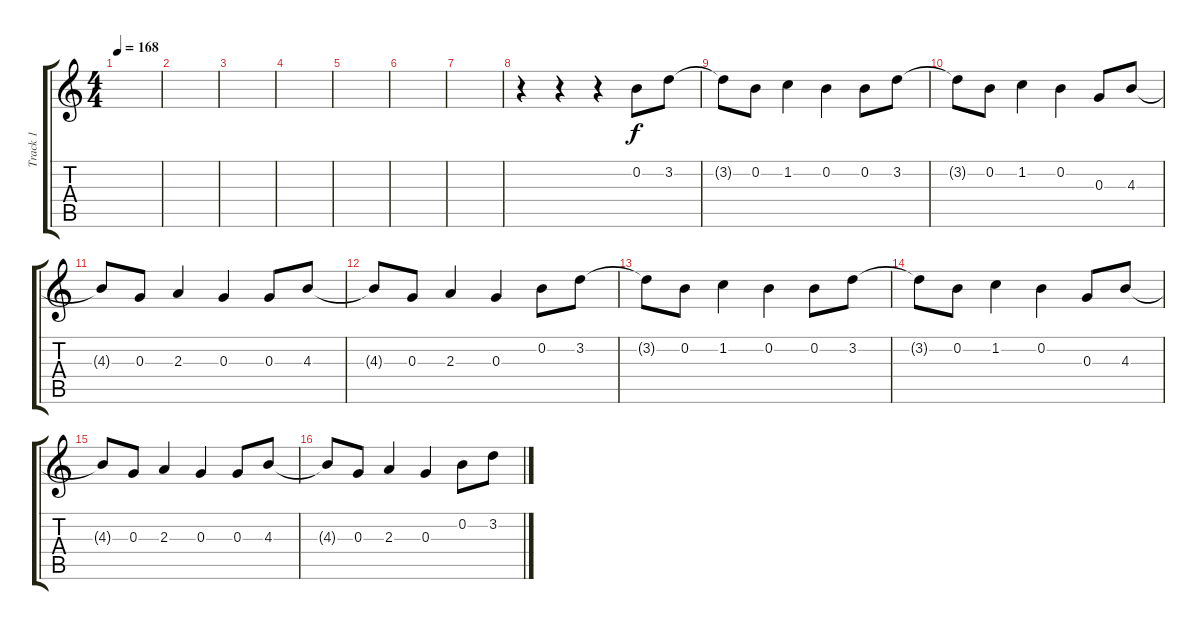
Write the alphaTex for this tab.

\track ("Track 1" "Track 1") {instrument overdrivenguitar}
\staff {score tabs}
\tuning (E4 B3 G3 D3 A2 E2) {hide}
\ts (4 4)
\tempo 168
\clef g2
\ks c
|
|
|
|
|
|
|
r.4 r.4 r.4 0.2.8 3.2.8 |
3.2{t}.8 0.2.8 1.2.4 0.2.4 0.2.8 3.2.8 |
3.2{t}.8 0.2.8 1.2.4 0.2.4 0.3.8 4.3.8 |
4.3{t}.8 0.3.8 2.3.4 0.3.4 0.3.8 4.3.8 |
4.3{t}.8 0.3.8 2.3.4 0.3.4 0.2.8 3.2.8 |
3.2{t}.8 0.2.8 1.2.4 0.2.4 0.2.8 3.2.8 |
3.2{t}.8 0.2.8 1.2.4 0.2.4 0.3.8 4.3.8 |
4.3{t}.8 0.3.8 2.3.4 0.3.4 0.3.8 4.3.8 |
4.3{t}.8 0.3.8 2.3.4 0.3.4 0.2.8 3.2.8
